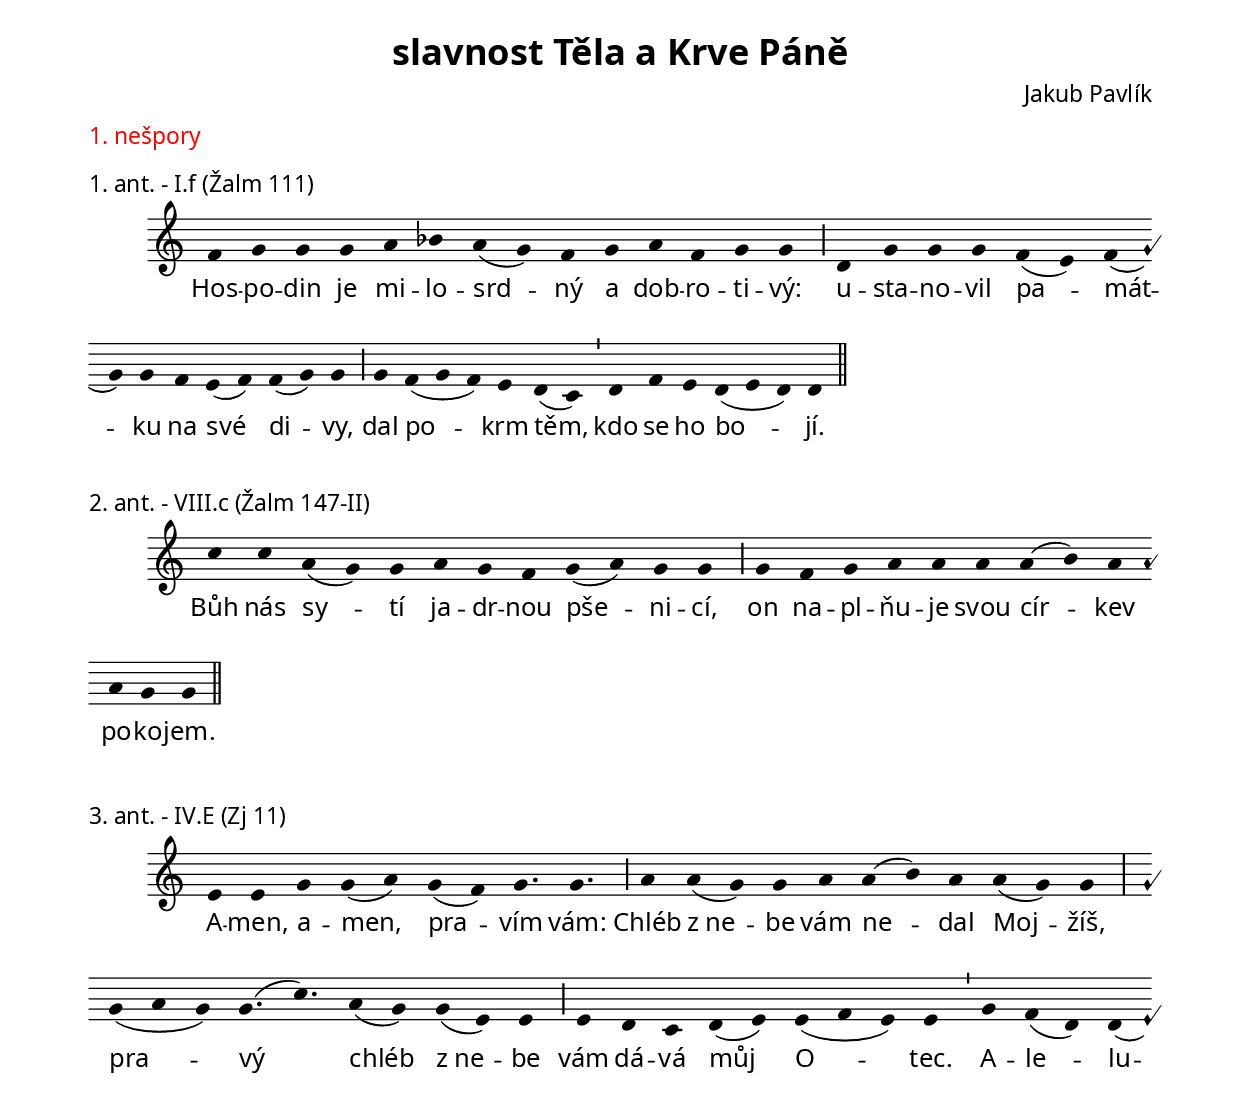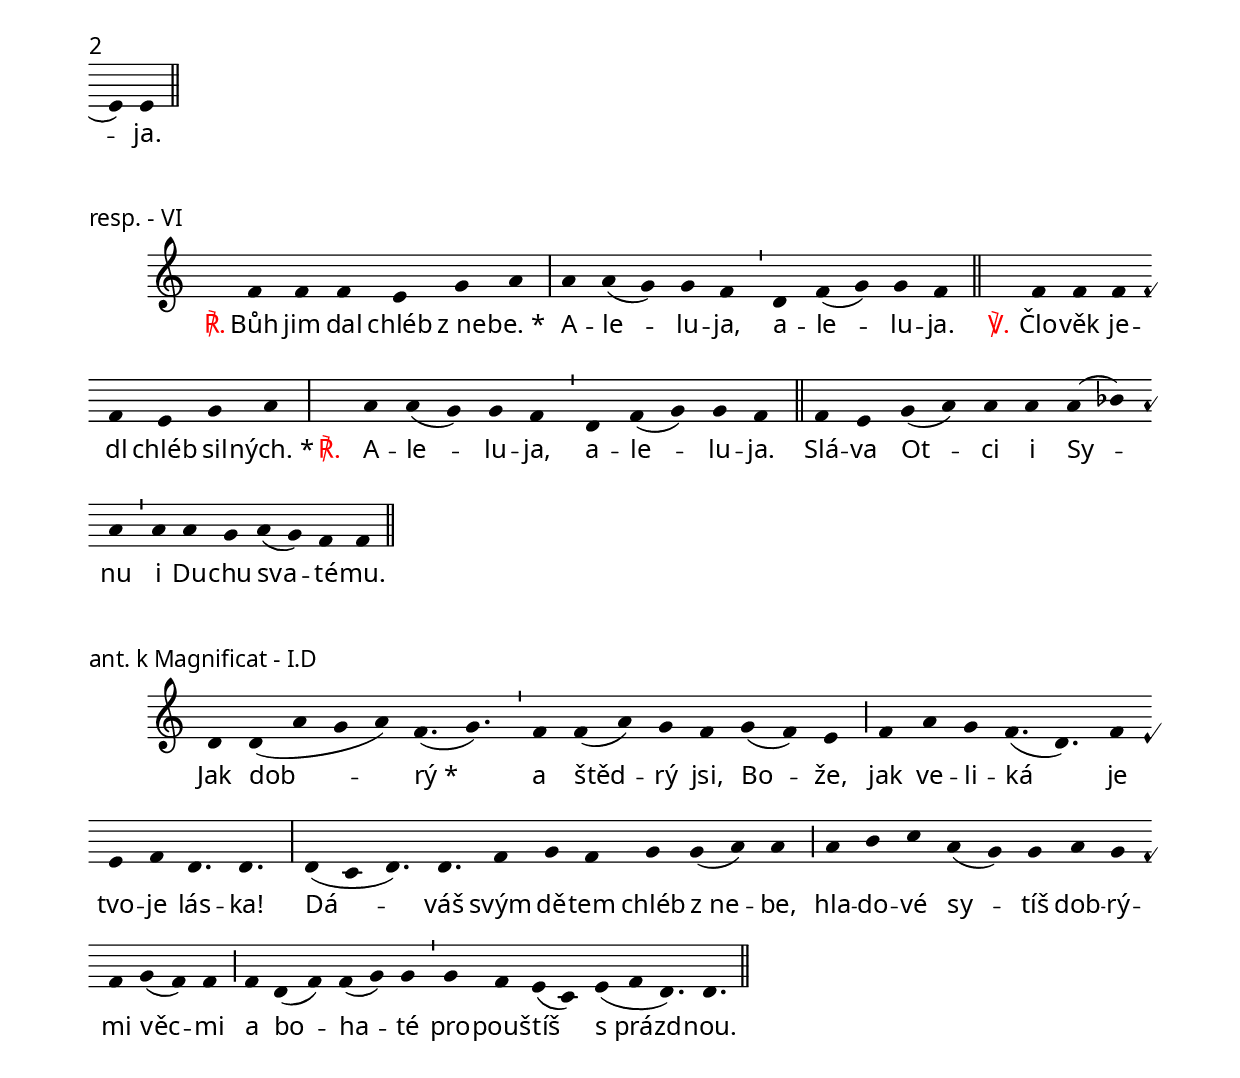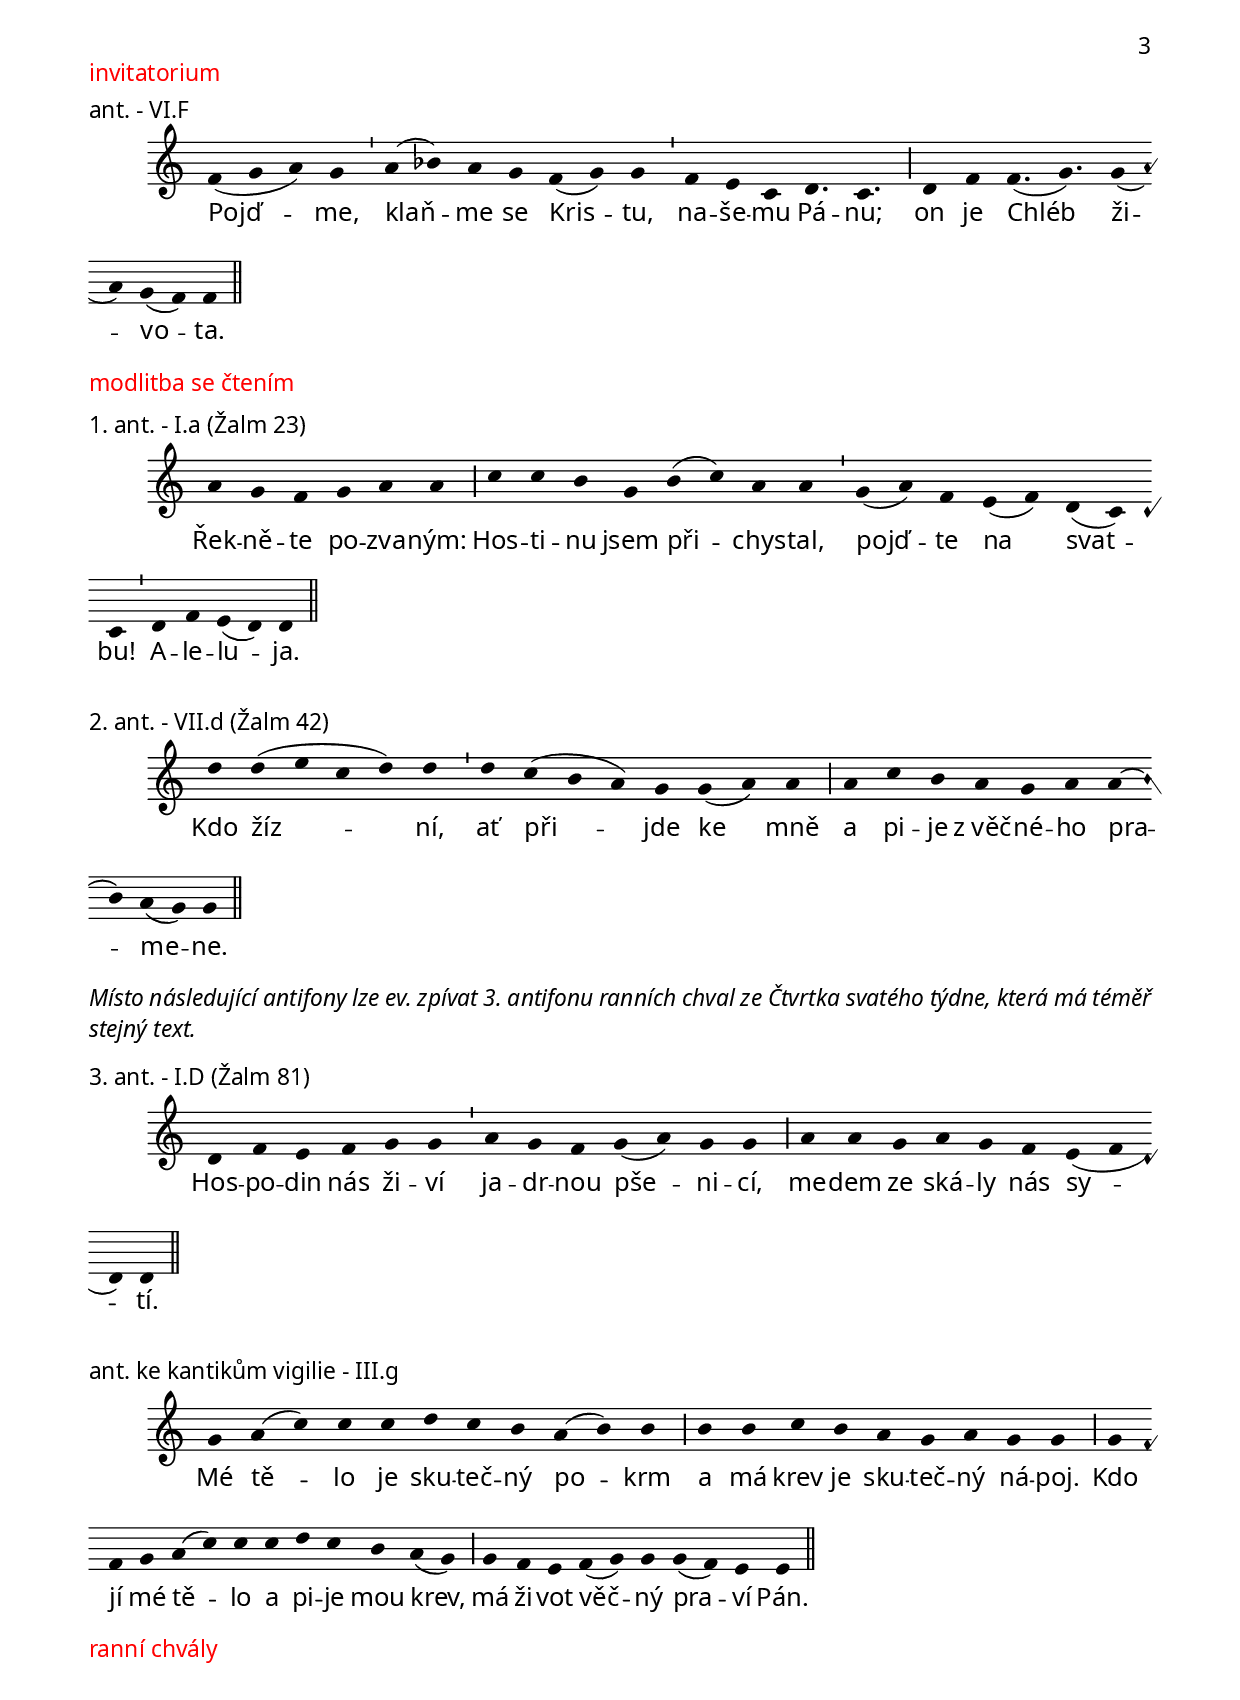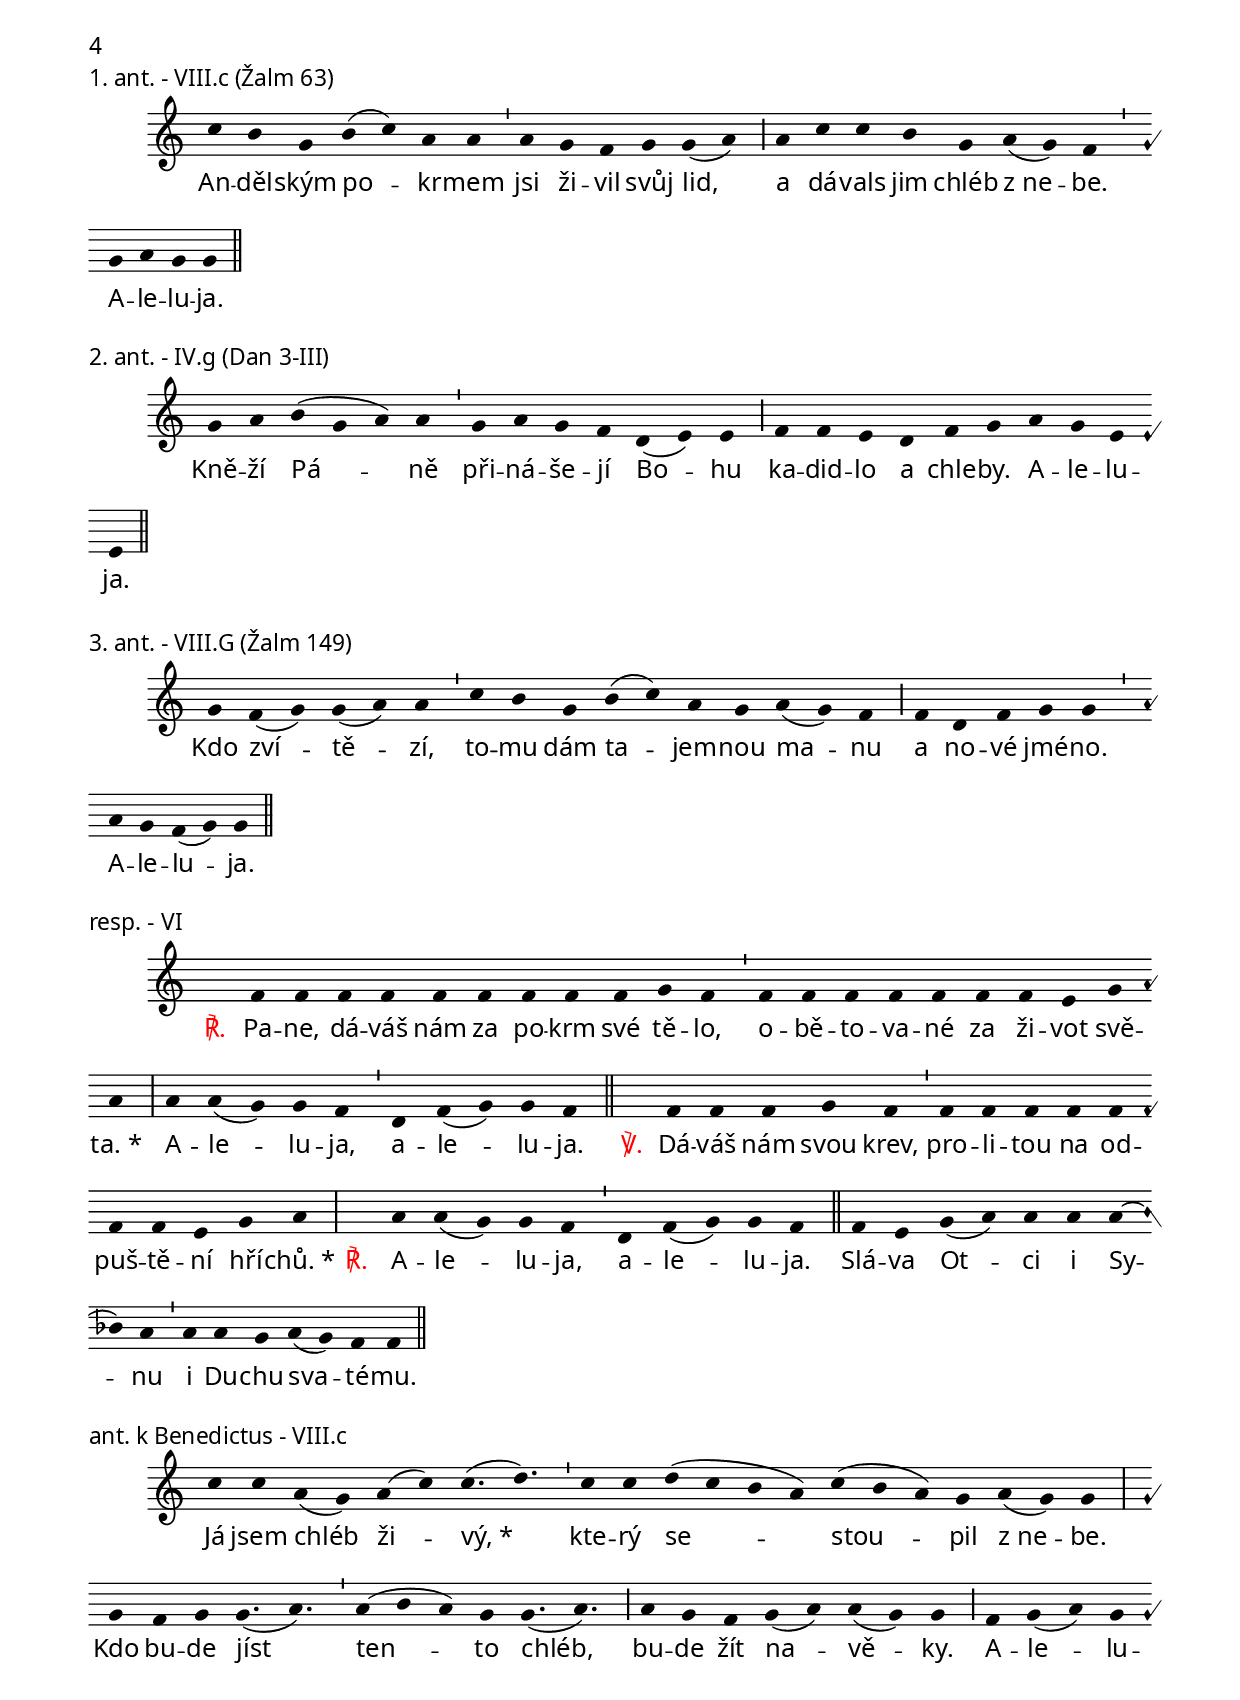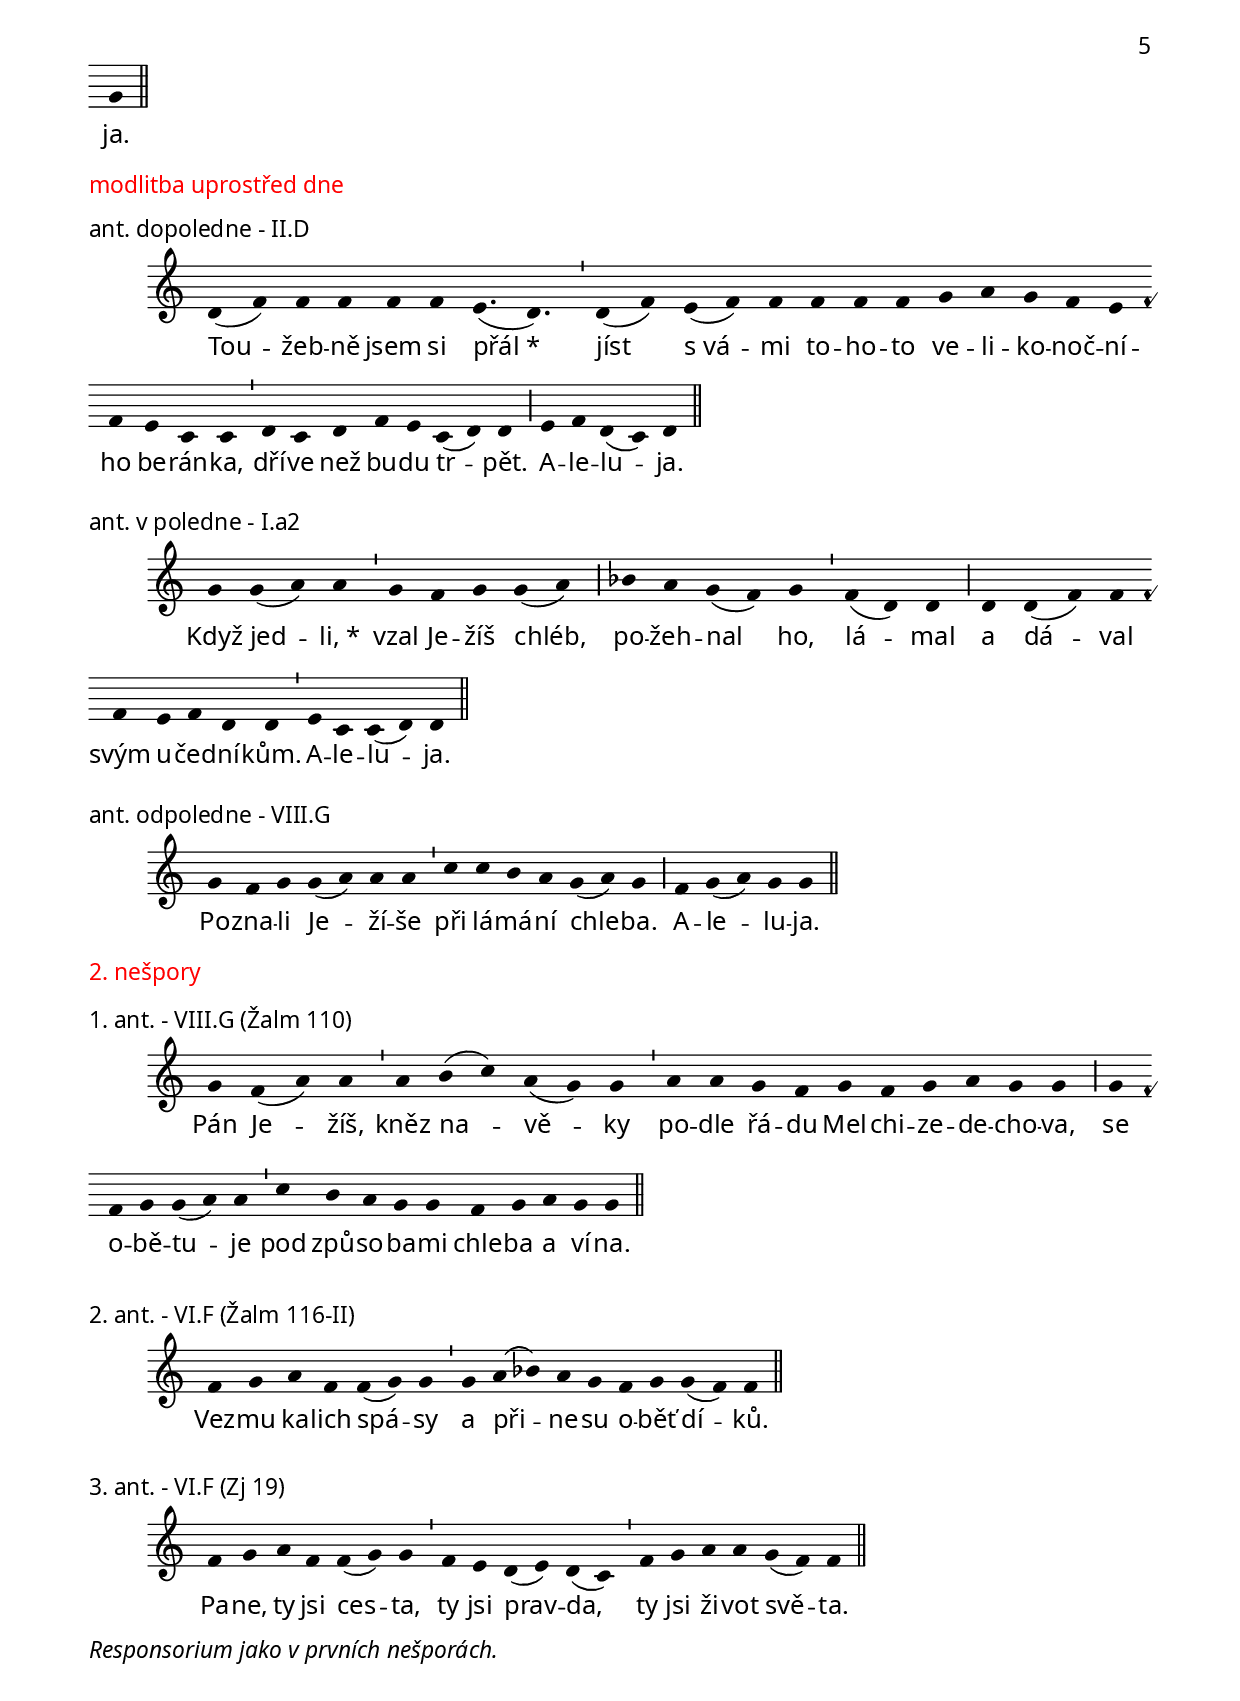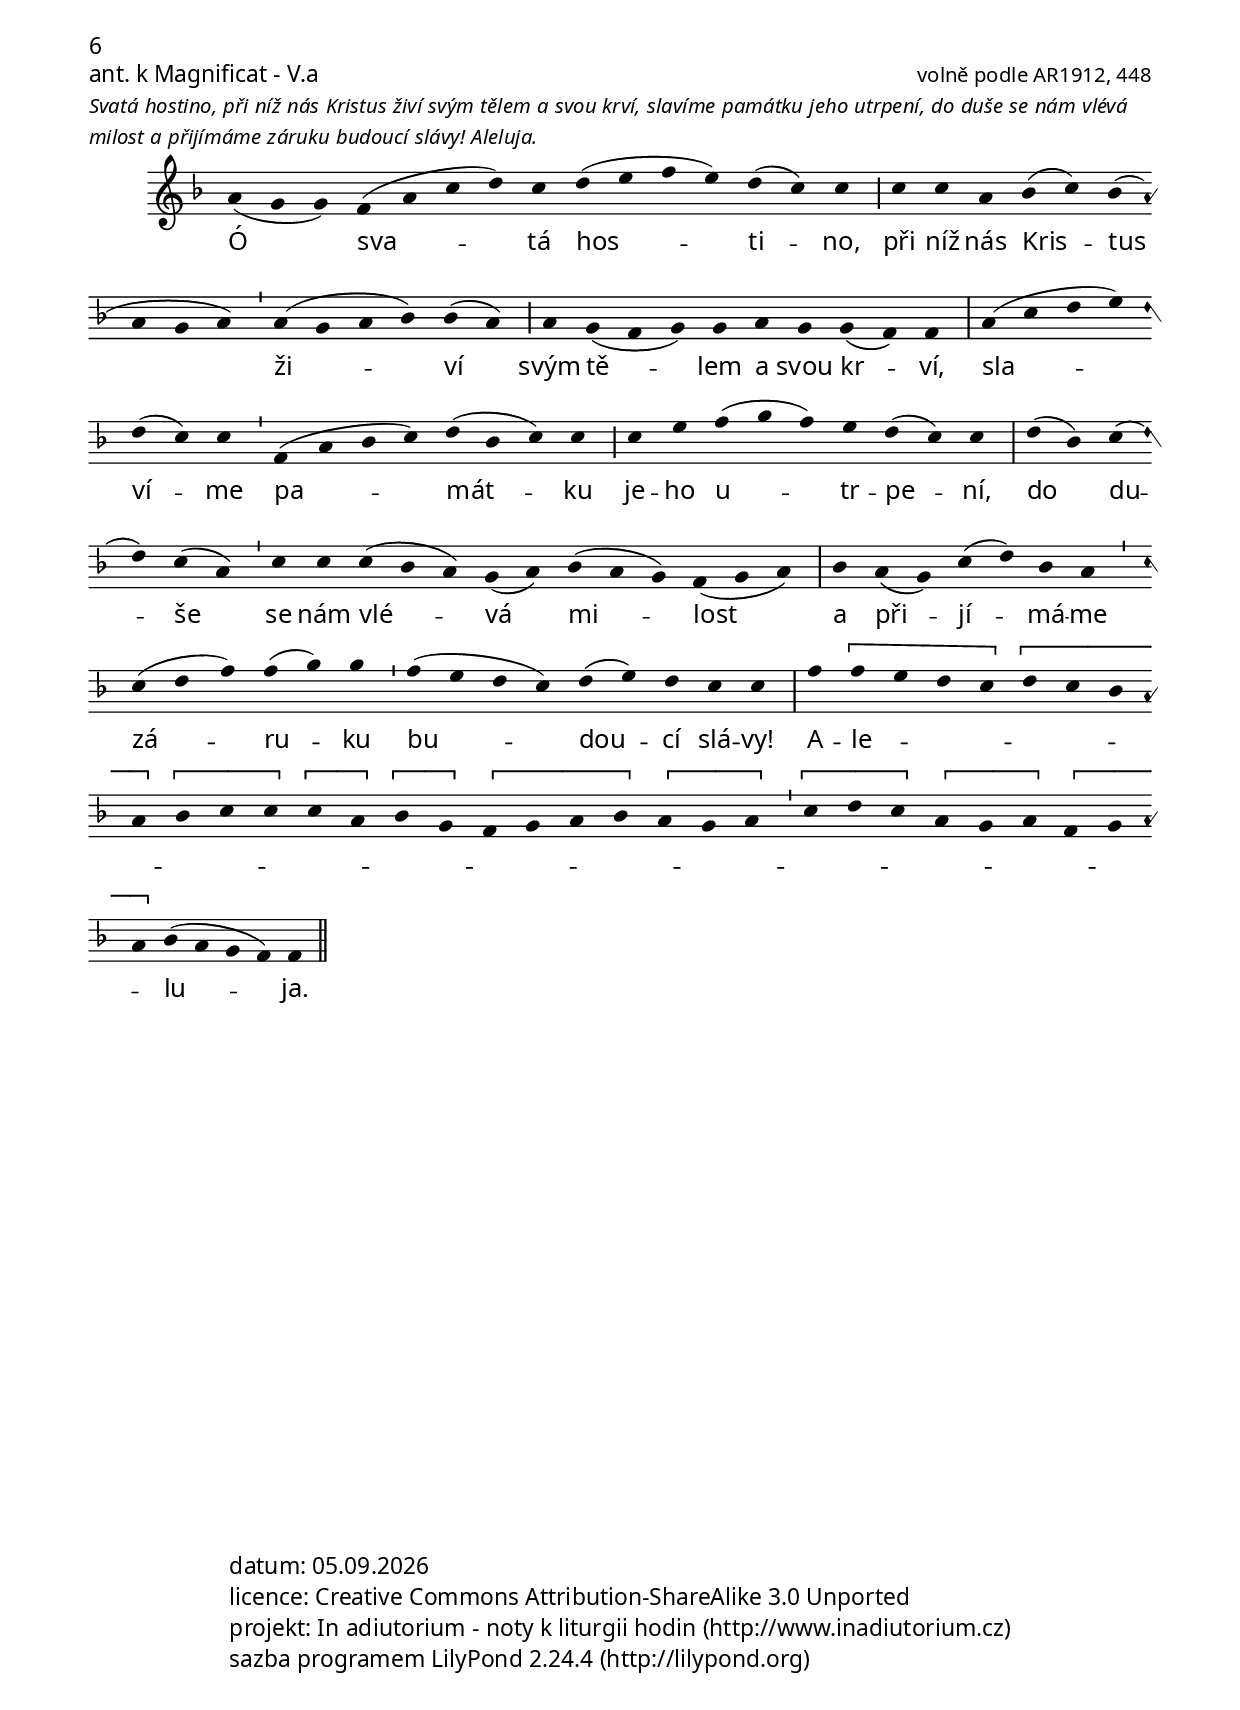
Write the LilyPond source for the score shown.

\version "2.18.0"

\header {
  title = "slavnost Těla a Krve Páně"
  composer = "Jakub Pavlík"
  book_order = 20
}

\include "spolecne.ly"
\include "dilyresponsorii.ly"

\markup {\nadpisHodinka {"1. nešpory"}}

\score {
  \relative c' {
    \choralniRezim
    f g g g a4 bes a( g) f g a f g g \barMaior
    d g g g f( e) f( g) g f e( f) f( g) g \barMaior
    g f( g f) e d( c) \barMin d f e d( e d) d \barFinalis
  }
  \addlyrics {
    Hos -- po -- din je mi -- lo -- srd -- ný a dob -- ro -- ti -- vý:
    u -- sta -- no -- vil pa -- mát -- ku na své di -- vy,
    dal po -- krm těm, kdo se ho bo -- jí.
  }
  \header {
    quid = "1. ant."
    modus = "I"
    differentia = "f"
    psalmus = "Žalm 111"
    placet = "recituje čistě na g"
    id = "1ne-a1"
    piece = \markup {\sestavTitulek}
  }
}

\score {
  \relative c'' {
    \choralniRezim
    c4 c a( g) g a g f g( a) g g \barMaior
    g f g a a a a( b) a a g g \barFinalis
  }
  \addlyrics {
    Bůh nás sy -- tí ja -- dr -- nou pše -- ni -- cí,
    on na -- pl -- ňu -- je svou cír -- kev po -- ko -- jem.
  }
  \header {
    quid = "2. ant."
    modus = "VIII"
    differentia = "c"
    psalmus = "Žalm 147-II"
    id = "1ne-a2"
    piece = \markup {\sestavTitulek}
  }
}

\score {
  \relative c' {
    \choralniRezim
    e4 e g g( a) g( f) g4. g \barMaior
    a4 a( g) g a a( b) a a( g) g \barMax
    g( a g) g4.( c) a4( g) g( e) e \barMaior
    e d c d( e) e( f e) e \barMin
    g f( d) d( e) e \barFinalis
  }
  \addlyrics {
    A -- men, a -- men, pra -- vím vám:
    Chléb z_ne -- be vám ne -- dal Moj -- žíš,
    pra -- vý chléb z_ne -- be vám dá -- vá můj O -- tec.
    A -- le -- lu -- ja.
  }
  \header {
    quid = "3. ant."
    modus = "IV"
    differentia = "E"
    psalmus = "Zj 11"
    id = "1ne-a3"
    piece = \markup {\sestavTitulek}
  }
}

\score {
  \relative c' {
    \choralniRezim

    % R
    \neviditelna f
    f4 f f e g a \barMax
    \respVIalelujaResponsum \barFinalis
    % V
    \neviditelna f
    f4 f f f e g a \barMax
    % R
    \neviditelna a
    \respVIalelujaResponsum \barFinalis
    % Slava
    \respVIalelujaDoxologie \barFinalis
  }
  \addlyrics {
    \Response Bůh jim dal chléb z_ne -- be._*
    A -- le -- lu -- ja, a -- le -- lu -- ja.
    \Verse Člo -- věk je -- dl chléb sil -- ných._*
    \Response A -- le -- lu -- ja, a -- le -- lu -- ja.
    \textRespDoxologie
  }
  \header {
    quid = "resp."
    modus = "VI"
    id = "1ne-resp"
    piece = \markup {\sestavTitulekResp}
  }
}

\score {
  \relative c' {
    \choralniRezim
    d4 d( a' g a) f4.( g) \barMin f4 f( a) g f g( f) e \barMaior
    f a g f4.( d) f4 e f d4. d \barMax

    d4( c d4.) d f4 g f g g( a) a \barMaior
    a b c a( g) g a g f g( f) f \barMaior
    f d( f) f( g) g \barMin g f e( c) e( f d4.) d \barFinalis
  }
  \addlyrics {
    Jak dob -- rý_* a štěd -- rý jsi, Bo -- že,
    jak ve -- li -- ká je tvo -- je lás -- ka!

    Dá -- váš svým dě -- tem chléb z_ne -- be,
    hla -- do -- vé sy -- tíš dob -- rý -- mi věc -- mi
    a bo -- ha -- té pro -- pouš -- tíš s_prázd -- nou.
  }
  \header {
    quid = "ant. k Magnificat"
    modus = "I"
    differentia = "D"
    psalmus = ""
    id = "1ne-amag"
    piece = \markup {\sestavTitulekBezZalmu}
  }
}

\pageBreak % ZLOM

\markup {\nadpisHodinka {"invitatorium"}}

\score {
  \relative c' {
    \choralniRezim
    f4( g a) g \barMin
    a( bes) a g f( g) g \barMin
    f e c d4. c \barMaior
    d4 f f4.( g) g4( a) g( f) f \barFinalis
  }
  \addlyrics {
    Pojď -- me, klaň -- me se Kris -- tu, na -- še -- mu Pá -- nu;
    on je Chléb ži -- vo -- ta.
  }
  \header {
    quid = "ant."
    modus = "VI"
    differentia = "F"
    psalmus = ""
    id = "invit"
    piece = \markup {\sestavTitulekBezZalmu}
  }
}

\markup {\nadpisHodinka {"modlitba se čtením"}}

\score {
  \relative c'' {
    \choralniRezim
    a4 g f g a a \barMaior
    c c b g b( c) a a \barMin
    g( a) f e( f) d( c) c \barMin
    d f e( d) d \barFinalis
  }
  \addlyrics {
    Řek -- ně -- te po -- zva -- ným:
    Hos -- ti -- nu jsem při -- chys -- tal,
    pojď -- te na svat -- bu!
    A -- le -- lu -- ja.
  }
  \header {
    quid = "1. ant."
    modus = "I"
    differentia = "a"
    psalmus = "Žalm 23"
    id = "mc-a1"
    piece = \markup {\sestavTitulek}
  }
}

\score {
  \relative c'' {
    \choralniRezim
    d4 d( e c d) d \barMin
    d c( b a) g g( a) a \barMaior
    a c b a g a a( b) a( g) g \barFinalis
  }
  \addlyrics {
    Kdo žíz -- ní,
    ať při -- jde ke mně
    a pi -- je z_věč -- né -- ho pra -- me -- ne.
  }
  \header {
    quid = "2. ant."
    modus = "VII"
    differentia = "d"
    psalmus = "Žalm 42"
    fial = "mezidobi_nejsvsrdce.ly#rch-a1?cast=1-2"
    id = "mc-a2"
    piece = \markup {\sestavTitulek}
  }
}

\markup\justify\italic{
  Místo následující antifony lze ev. zpívat
  3. antifonu ranních chval ze Čtvrtka svatého týdne,
  která má téměř stejný text.
}

\score {
  \relative c' {
    \choralniRezim
    d4 f e f g g \barMin
    a g f g( a) g g \barMaior
    a a g a g f e( f d) d \barFinalis
  }
  \addlyrics {
    Hos -- po -- din nás ži -- ví
    ja -- dr -- nou pše -- ni -- cí,
    me -- dem ze ská -- ly nás sy -- tí.
  }
  \header {
    quid = "3. ant."
    modus = "I"
    differentia = "D"
    psalmus = "Žalm 81"
    id = "mc-a3"
    piece = \markup {\sestavTitulek}
  }
}

\score {
  \relative c'' {
    \choralniRezim
    g4 a( c) c c d c b a( b) b \barMaior
    b b c b a g a g g \barMaior
    g f g a( c) c c d c b a( g) \barMaior
    g f e f( g) g
    g( f) e e \barFinalis
  }
  \addlyrics {
    Mé tě -- lo je sku -- teč -- ný po -- krm
    a má krev je sku -- teč -- ný ná -- poj.
    Kdo jí mé tě -- lo a pi -- je mou krev,
    má ži -- vot věč -- ný
    pra -- ví Pán.
  }
  \header {
    quid = "ant. ke kantikům vigilie"
    modus = "III"
    differentia = "g"
    psalmus = ""
    fial = "antifony/mezidobi_nedeleB_11_20.ly#ne20b-rch-ben?zacatek=14&konec=29"
    id = "mc-avig"
    piece = \markup {\sestavTitulekBezZalmu}
  }
}

\markup {\nadpisHodinka {"ranní chvály"}}

\score {
  \relative c'' {
    \choralniRezim
    c4 b g b( c) a a \barMin
    a g f g g( a) \barMaior
    a c c b g a( g) f \barMin
    g a g g \barFinalis
  }
  \addlyrics {
    An -- děl -- ským po -- kr -- mem
    jsi ži -- vil svůj lid,
    a dá -- vals jim chléb z_ne -- be.
    A -- le -- lu -- ja.
  }
  \header {
    quid = "1. ant."
    modus = "VIII"
    differentia = "c"
    psalmus = "Žalm 63"
    id = "rch-a1"
    piece = \markup {\sestavTitulek}
  }
}

\score {
  \relative c'' {
    \choralniRezim
    g4 a b( g a) a \barMin
    g a g f d( e) e \barMaior
    f f e d f g
    a g e e \barFinalis
  }
  \addlyrics {
    Kně -- ží Pá -- ně
    při -- ná -- še -- jí Bo -- hu
    ka -- did -- lo a chle -- by.
    A -- le -- lu -- ja.
  }
  \header {
    quid = "2. ant."
    modus = "IV"
    differentia = "g"
    psalmus = "Dan 3-III"
    id = "rch-a2"
    piece = \markup {\sestavTitulek}
  }
}

\score {
  \relative c'' {
    \choralniRezim
    g4 f( g) g( a) a \barMin
    c b g b( c) a g a( g) f \barMaior
    f d f g g \barMin
    a g f( g) g \barFinalis
  }
  \addlyrics {
    Kdo zví -- tě -- zí,
    to -- mu dám ta -- jem -- nou ma -- nu
    a no -- vé jmé -- no.
    A -- le -- lu -- ja.
  }
  \header {
    quid = "3. ant."
    modus = "VIII"
    differentia = "G"
    psalmus = "Žalm 149"
    id = "rch-a3"
    piece = \markup {\sestavTitulek}
  }
}

\score {
  \relative c' {
    \choralniRezim

    % R
    \neviditelna f
    f4 f f f f f f f f g f \barMin
    f f f f f f f e g a \barMax
    \respVIalelujaResponsum \barFinalis
    % V
    \neviditelna f
    f f f g f \barMin
    f f f f f f f e g a \barMax
    % R
    \neviditelna a
    \respVIalelujaResponsum \barFinalis
    % Slava
    \respVIalelujaDoxologie \barFinalis
  }
  \addlyrics {
    \Response Pa -- ne, dá -- váš nám za po -- krm své tě -- lo, o -- bě -- to -- va -- né za ži -- vot svě -- ta._*
    A -- le -- lu -- ja, a -- le -- lu -- ja.
    \Verse Dá -- váš nám svou krev, pro -- li -- tou na od -- puš -- tě -- ní hří -- chů._*
    \Response A -- le -- lu -- ja, a -- le -- lu -- ja.
    \textRespDoxologie
  }
  \header {
    quid = "resp."
    modus = "VI"
    id = "rch-resp"
    piece = \markup {\sestavTitulekResp}
  }
}

\score {
  \relative c'' {
    \choralniRezim
    c4 c a( g) a( c) c4.( d) \barMin c4 c d( c b a) c( b a) g a( g) g \barMax
    g f g g4.( a) \barMin a4( b a) g g4.( a) \barMaior a4 g f g( a) a( g) g \barMaior
    f g( a) g g \barFinalis
  }
  \addlyrics {
    Já jsem chléb ži -- vý,_* kte -- rý se -- stou -- pil z_ne -- be.
    Kdo bu -- de jíst ten -- to chléb, bu -- de žít na -- vě -- ky.
    A -- le -- lu -- ja.
  }
  \header {
    quid = "ant. k Benedictus"
    modus = "VIII"
    differentia = "c"
    psalmus = ""
    placet = "_sestoupil_ je těžkopádné, text melismata moc dobře nenese"
    id = "rch-aben"
    piece = \markup {\sestavTitulekBezZalmu}
  }
}

\markup {\nadpisHodinka {"modlitba uprostřed dne"}}

\score {
  \relative c' {
    \choralniRezim
    d4( f) f f f f e4.( d) \barMin
    d4( f) e( f) f f f f g a g f e f e c c \barMin
    d c d f e c( d) d \barMaior
    e f d( c) d \barFinalis
  }
  \addlyrics {
    Tou -- žeb -- ně jsem si přál_*
    jíst s_vá -- mi to -- ho -- to ve -- li -- ko -- noč -- ní -- ho be -- rán -- ka,
    dří -- ve než bu -- du tr -- pět.
    A -- le -- lu -- ja.
  }
  \header {
    quid = "ant. dopoledne"
    modus = "II"
    differentia = "D"
    psalmus = ""
    id = "up-tercie"
    fons = "Svatý týden, čtvrtek, ad Benedictus; přidáno aleluja"
    fial = "pust_svatytyden.ly#ct-rch-aben?+aleluja"
    piece = \markup {\sestavTitulekBezZalmu}
  }
}

\score {
  \relative c'' {
    \choralniRezim
    g4 g( a) a \barMin g f g g( a) \barMaior
    bes4 a g( f) g \barMin
    f( d) d \barMaior d d( f) f f e f d d \barMin
    e c c( d) d \barFinalis
  }
  \addlyrics {
    Když jed -- li,_* vzal Je -- žíš chléb,
    po -- žeh -- nal ho,
    lá -- mal a dá -- val svým u -- čed -- ní -- kům.
    A -- le -- lu -- ja.
  }
  \header {
    quid = "ant. v poledne"
    modus = "I"
    differentia = "a2"
    psalmus = ""
    id = "up-sexta"
    fial = "pust_triduum.ly#ct-nesp-mag?+aleluja"
    piece = \markup {\sestavTitulekBezZalmu}
  }
}

\score {
  \relative c'' {
    \choralniRezim
    g4 f g g( a) a a \barMin
    c c b a g( a) g \barMaior
    f g( a) g g \barFinalis
  }
  \addlyrics {
    Po -- zna -- li Je -- ží -- še
    při lá -- má -- ní chle -- ba.
    A -- le -- lu -- ja.
  }
  \header {
    quid = "ant. odpoledne"
    modus = "VIII"
    differentia = "G"
    psalmus = ""
    id = "up-nona"
    piece = \markup {\sestavTitulekBezZalmu}
  }
}

\markup {\nadpisHodinka {"2. nešpory"}}

\score {
  \relative c'' {
    \choralniRezim
    g4 f( a) a \barMin
    a b( c) a( g) g \barMin
    a a g f g f g a g g \barMaior
    g f g g( a) a \barMin
    c b a g g f g a g g \barFinalis
  }
  \addlyrics {
    Pán Je -- žíš,
    kněz na -- vě -- ky
    po -- dle řá -- du Mel -- chi -- ze -- de -- cho -- va,
    se o -- bě -- tu -- je
    pod způ -- so -- ba -- mi chle -- ba a ví -- na.
  }
  \header {
    quid = "1. ant."
    modus = "VIII"
    differentia = "G"
    psalmus = "Žalm 110"
    id = "2ne-a1"
    piece = \markup {\sestavTitulek}
  }
}

\score {
  \relative c' {
    \choralniRezim
    f4 g a f f( g) g \barMin
    g a( bes) a g f g g( f) f \barFinalis
  }
  \addlyrics {
    Vez -- mu ka -- lich spá -- sy
    a při -- ne -- su o -- běť dí -- ků.
  }
  \header {
    quid = "2. ant."
    modus = "VI"
    differentia = "F"
    psalmus = "Žalm 116-II"
    id = "2ne-a2"
    piece = \markup {\sestavTitulek}
  }
}

\score {
  \relative c' {
    \choralniRezim
    f4 g a f f( g) g \barMin
    f e d( e) d( c) \barMin
    f g a a g( f) f \barFinalis
  }
  \addlyrics {
    Pa -- ne, ty jsi ces -- ta,
    ty jsi prav -- da,
    ty jsi ži -- vot svě -- ta.
  }
  \header {
    quid = "3. ant."
    modus = "VI"
    differentia = "F"
    psalmus = "Zj 19"
    id = "2ne-a3"
    piece = \markup {\sestavTitulek}
  }
}

\markup\italic{Responsorium jako v prvních nešporách.}

\score {
  \relative c'' {
    \choralniRezim
    \key f \major
    a4( g g) f4( a c d) c d( e f e) d( c) c \barMaior
    c c a bes( c) bes( a g a) \barMin a( g a bes) bes( a) \barMaior a g( f g) g a g g( f) f \barMax

    a( c d e) d( c) c \barMin f,( a bes c) d( bes c) c \barMaior
    c e f( g f) e d( c) c \barMax

    d( bes) c( d) c( a) \barMin c c c( bes a) g( a)
    bes( a g) f( g a) \barMax

    bes a( g) c( d) bes a \barMin
    c( d f) f( g) g \barMin f( e d c) d( e) d c c \barMax

    f
    \once \override Slur.stencil = ##f
    \[ f( e d c \] \[ d c bes a \] \[ bes c c \] \[ c a \] \[ bes g \]  \[ f g a bes \] \[ a g a \] \barMin
    \[ c d c \] \[ a g a \] \[ f g a) \]
    bes( a g f) f \barFinalis
  }
  \addlyrics {
    % Jedno dlouhe rozvite osloveni - bez jakehokoli nasledneho
    % sdeleni.
    Ó sva -- tá hos -- ti -- no,
    při níž nás Kris -- tus ži -- ví svým tě -- lem a svou kr -- ví,

    sla -- ví -- me pa -- mát -- ku je -- ho u -- tr -- pe -- ní,

    do du -- še se nám vlé -- vá mi -- lost

    a při -- jí -- má -- me zá -- ru -- ku bu -- dou -- cí slá -- vy!

    A -- le -- lu -- ja.
  }
  \header {
    textus_approbatus = "Svatá hostino,
    při níž nás Kristus živí svým tělem a svou krví,
    slavíme památku jeho utrpení,
    do duše se nám vlévá milost
    a přijímáme záruku budoucí slávy! Aleluja."
    fons_externus = "volně podle AR1912, 448"
    quid = "ant. k Magnificat"
    modus = "V"
    differentia = "a"
    psalmus = ""
    id = "2ne-amag-var2"
    piece = \markup {\sestavTitulekBezZalmu}
  }
}
